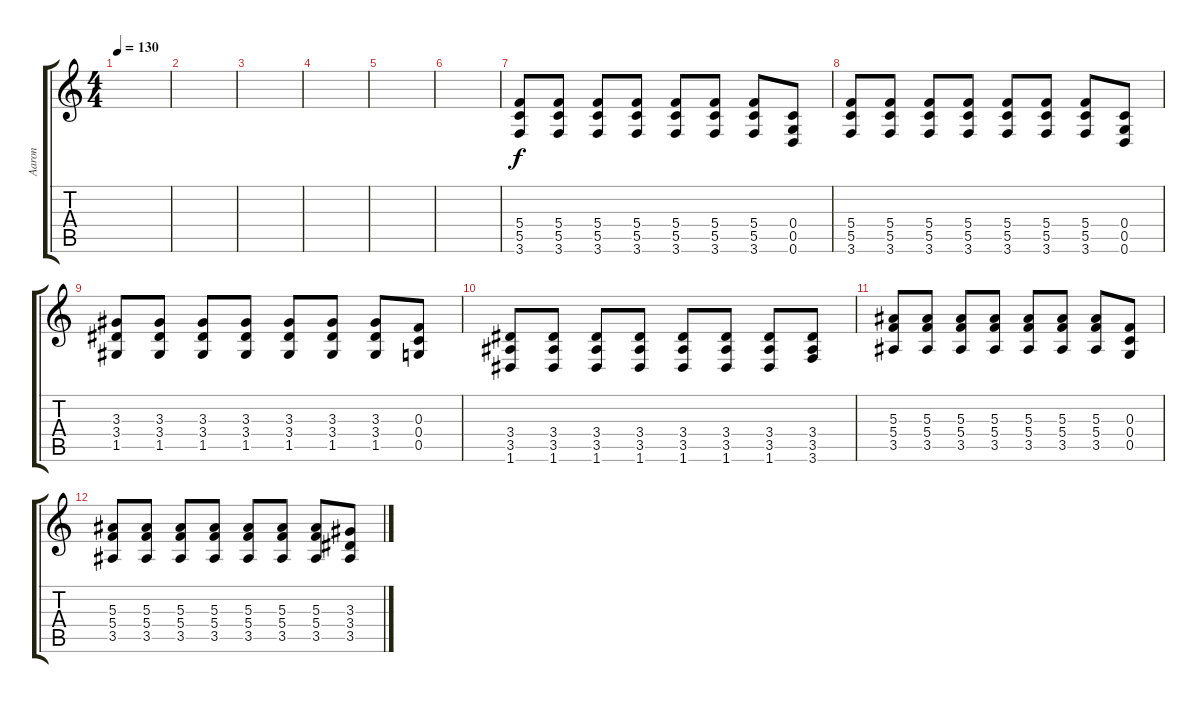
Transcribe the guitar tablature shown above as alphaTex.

\track ("Aaron" "Aaron") {instrument distortionguitar}
\staff {score tabs}
\tuning (D4 A3 F3 C3 G2 D2) {hide}
\ts (4 4)
\tempo 130
\clef g2
\ks c
|
|
|
|
|
|
(5.4 5.5 3.6).8 (5.4 5.5 3.6).8 (5.4 5.5 3.6).8 (5.4 5.5 3.6).8 (5.4 5.5 3.6).8 (5.4 5.5 3.6).8 (5.4 5.5 3.6).8 (0.4 0.5 0.6).8 |
(5.4 5.5 3.6).8 (5.4 5.5 3.6).8 (5.4 5.5 3.6).8 (5.4 5.5 3.6).8 (5.4 5.5 3.6).8 (5.4 5.5 3.6).8 (5.4 5.5 3.6).8 (0.4 0.5 0.6).8 |
(3.3 3.4 1.5).8 (3.3 3.4 1.5).8 (3.3 3.4 1.5).8 (3.3 3.4 1.5).8 (3.3 3.4 1.5).8 (3.3 3.4 1.5).8 (3.3 3.4 1.5).8 (0.3 0.4 0.5).8 |
(3.4 3.5 1.6).8 (3.4 3.5 1.6).8 (3.4 3.5 1.6).8 (3.4 3.5 1.6).8 (3.4 3.5 1.6).8 (3.4 3.5 1.6).8 (3.4 3.5 1.6).8 (3.4 3.5 3.6).8 |
(5.3 5.4 3.5).8 (5.3 5.4 3.5).8 (5.3 5.4 3.5).8 (5.3 5.4 3.5).8 (5.3 5.4 3.5).8 (5.3 5.4 3.5).8 (5.3 5.4 3.5).8 (0.3 0.4 0.5).8 |
(5.3 5.4 3.5).8 (5.3 5.4 3.5).8 (5.3 5.4 3.5).8 (5.3 5.4 3.5).8 (5.3 5.4 3.5).8 (5.3 5.4 3.5).8 (5.3 5.4 3.5).8 (3.3 3.4 3.5).8
